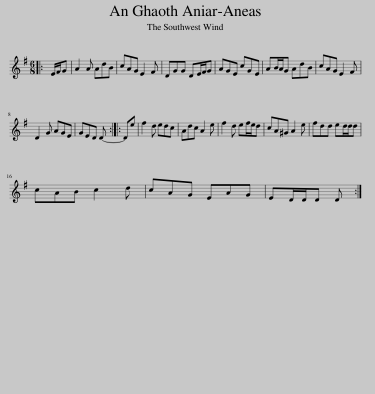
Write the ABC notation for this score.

X:1
L:1/8
M:6/8
I:linebreak $
K:G
V:1 treble
V:1
|: E/F/G | A2 A AdB | cAG E2 F | DGG DE/F/G | AGE cGE | %5
 AB/A/G AdB | cAG E2 F |$ D2 G AGE | GED D- :: De | %10
 f2 d edc | Adc A2 e | f2 d ef/e/d | cA^G A2 e | fdd ed/d/d |$ %15
 cAB c2 d | cAG EAG | ED/D/D D :| %18
